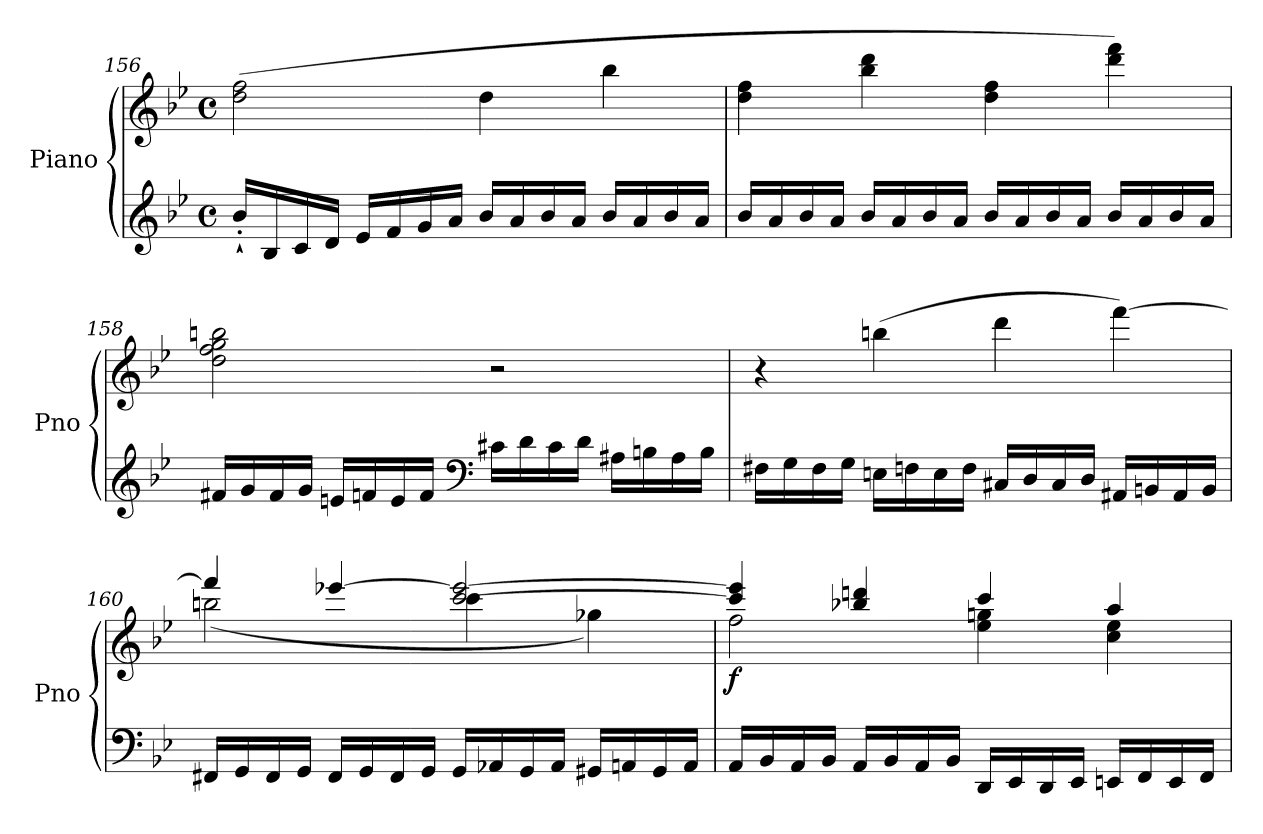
**kern	**kern	**dynam
*part1	*part1	*part1
*staff2	*staff1	*staff1/2
*I"Piano	*	*
*I'Pno	*	*
!!LO:PB:g=z
*clefG2	*clefG2	*
*k[b-e-]	*k[b-e-]	*
*M4/4	*M4/4	*
*met(c)	*met(c)	*
=156	=156	=156
16b-`'/LL	(2dd\ 2ff\	.
16B-/	.	.
16c/	.	.
16d/JJ	.	.
16e-/LL	.	.
16f/	.	.
16g/	.	.
16a/JJ	.	.
16b-/LL	4dd\	.
16a/	.	.
16b-/	.	.
16a/JJ	.	.
16b-/LL	4bb-\	.
16a/	.	.
16b-/	.	.
16a/JJ	.	.
=157	=157	=157
16b-/LL	4dd\ 4ff\	.
16a/	.	.
16b-/	.	.
16a/JJ	.	.
16b-/LL	4bb-\ 4ddd\	.
16a/	.	.
16b-/	.	.
16a/JJ	.	.
16b-/LL	4dd\ 4ff\	.
16a/	.	.
16b-/	.	.
16a/JJ	.	.
16b-/LL	4ddd\ 4fff\)	.
16a/	.	.
16b-/	.	.
16a/JJ	.	.
!!LO:LB:g=z
=158	=158	=158
16f#X/LL	2dd\ 2ff\ 2gg\ 2bbn\	.
16g/	.	.
16f#/	.	.
16g/JJ	.	.
16en/LL	.	.
16fn/	.	.
16e/	.	.
16f/JJ	.	.
*clefF4	*	*
16c#X\LL	2r	.
16d\	.	.
16c#\	.	.
16d\JJ	.	.
16A#X\LL	.	.
16Bn\	.	.
16A#\	.	.
16B\JJ	.	.
!!LO:LB:g=z
=159	=159	=159
16F#X\LL	4r	.
16G\	.	.
16F#\	.	.
16G\JJ	.	.
!	!	!LO:DY:b
16En\LL	(4bbn\	other-dynamics
16Fn\	.	.
16E\	.	.
16F\JJ	.	.
16C#X/LL	4ddd\	.
16D/	.	.
16C#/	.	.
16D/JJ	.	.
16AA#X/LL	[4fff\)	.
16BBn/	.	.
16AA#/	.	.
16BB/JJ	.	.
=160	=160	=160
*	*^	*
16FF#X/LL	4fff/]	(2bbn\	.
16GG/	.	.	.
16FF#/	.	.	.
16GG/JJ	.	.	.
16FF#/LL	[4eee-X/	.	.
16GG/	.	.	.
16FF#/	.	.	.
16GG/JJ	.	.	.
16GG/LL	[2ccc/ 2eee-/_	4ccc\	.
16AA-X/	.	.	.
16GG/	.	.	.
16AA-/JJ	.	.	.
16GG#X/LL	.	4gg-X\)	.
16AAn/	.	.	.
16GG#/	.	.	.
16AA/JJ	.	.	.
!!LO:LB:g=z	!!
=161	=161	=161	=161
!	!	!	!LO:DY:b
16AA/LL	4ccc/] 4eee-/]	2ff\	f
16BB-/	.	.	.
16AA/	.	.	.
16BB-/JJ	.	.	.
16AA/LL	4bb-X/ 4dddn/	.	.
16BB-/	.	.	.
16AA/	.	.	.
16BB-/JJ	.	.	.
16DD/LL	4ccc/	4ee-\ 4ggn\	.
16EE-/	.	.	.
16DD/	.	.	.
16EE-/JJ	.	.	.
16EEn/LL	4aa/	4cc\ 4ee-\	.
16FF/	.	.	.
16EE/	.	.	.
16FF/JJ	.	.	.
*	*v	*v	*
=	=	=
*-	*-	*-
